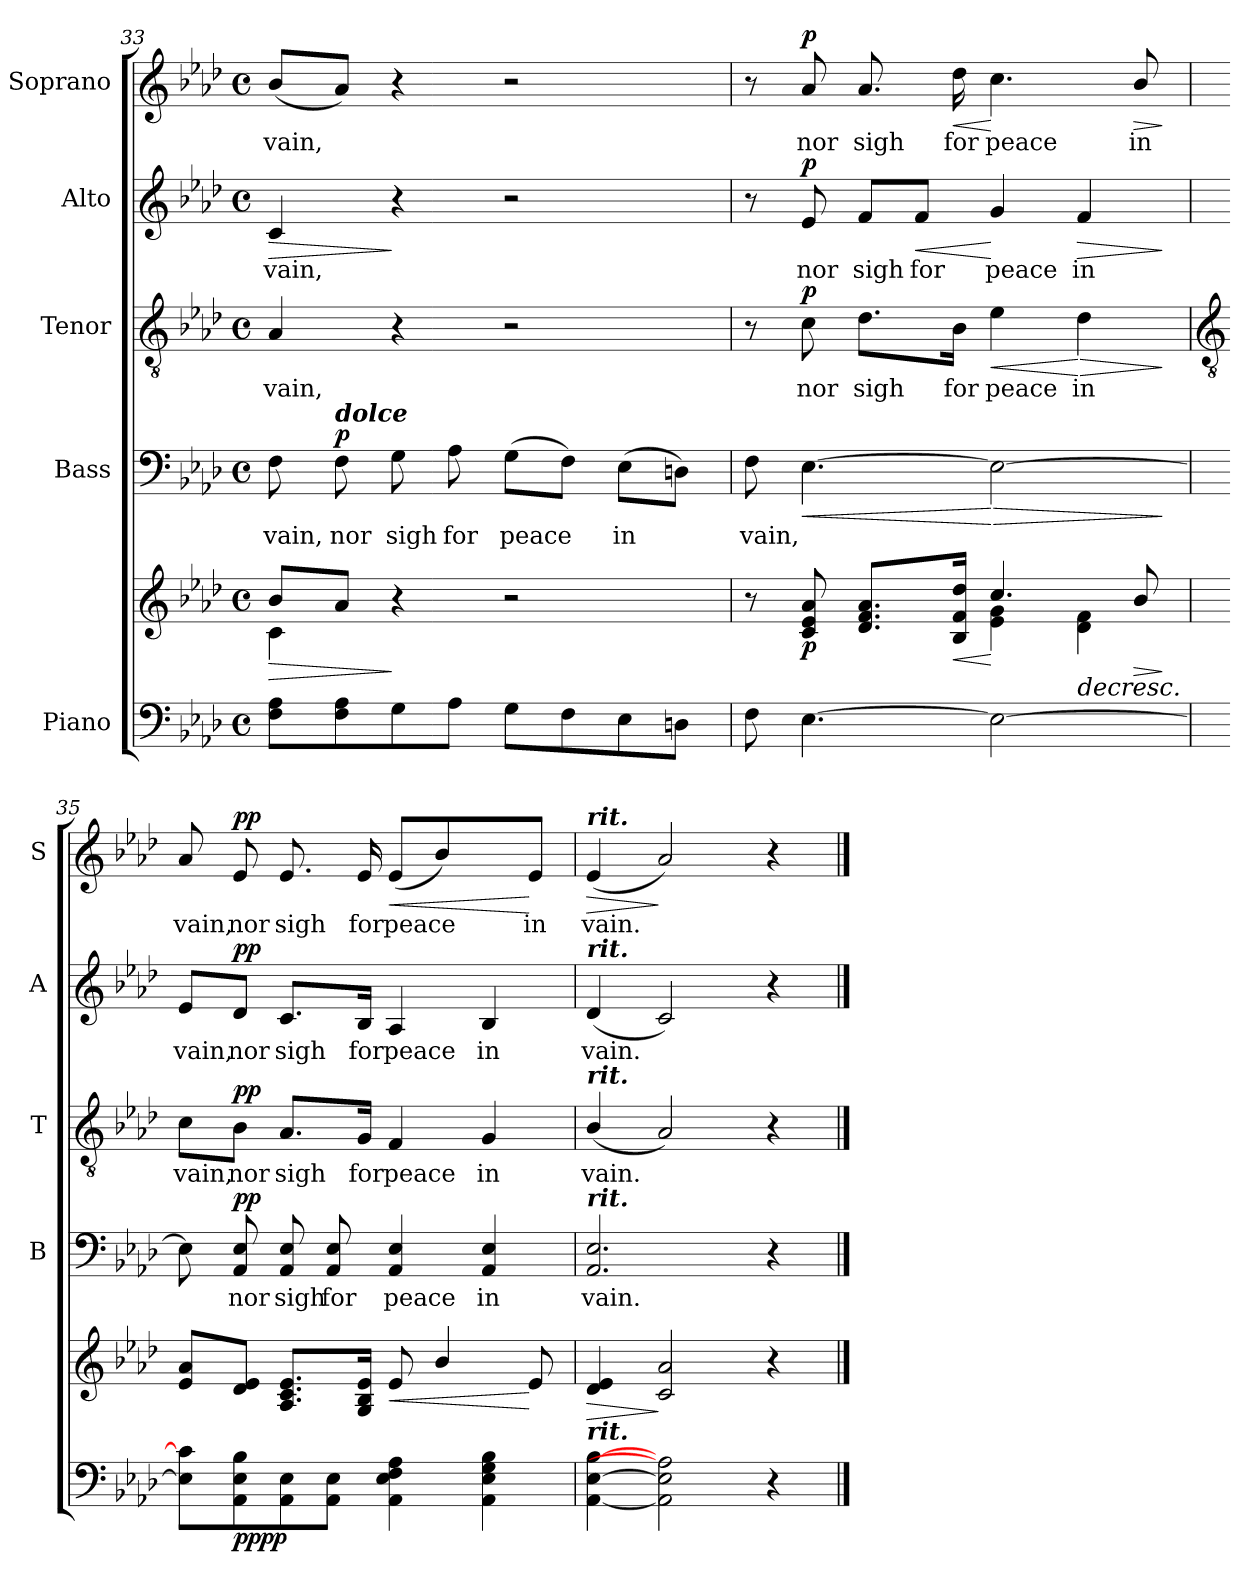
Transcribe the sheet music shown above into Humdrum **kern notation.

**kern	**kern	**dynam	**kern	**text	**dynam	**kern	**text	**dynam	**kern	**text	**dynam	**kern	**text	**dynam
*part5	*part5	*part5	*part4	*part4	*part4	*part3	*part3	*part3	*part2	*part2	*part2	*part1	*part1	*part1
*staff6	*staff5	*staff5/6	*staff4	*staff4	*staff4	*staff3	*staff3	*staff3	*staff2	*staff2	*staff2	*staff1	*staff1	*staff1
*I"Piano	*	*	*I"Bass	*	*	*I"Tenor	*	*	*I"Alto	*	*	*I"Soprano	*	*
*	*	*	*I'B	*	*	*I'T	*	*	*I'A	*	*	*I'S	*	*
*clefF4	*clefG2	*	*clefF4	*	*	*clefGv2	*	*	*clefG2	*	*	*clefG2	*	*
*k[b-e-a-d-]	*k[b-e-a-d-]	*	*k[b-e-a-d-]	*	*	*k[b-e-a-d-]	*	*	*k[b-e-a-d-]	*	*	*k[b-e-a-d-]	*	*
*A-:	*A-:	*	*A-:	*	*	*A-:	*	*	*A-:	*	*	*A-:	*	*
*M4/4	*M4/4	*	*M4/4	*	*	*M4/4	*	*	*M4/4	*	*	*M4/4	*	*
*met(c)	*met(c)	*	*met(c)	*	*	*met(c)	*	*	*met(c)	*	*	*met(c)	*	*
=33	=33	=33	=33	=33	=33	=33	=33	=33	=33	=33	=33	=33	=33	=33
*	*^	*	*	*	*	*	*	*	*	*	*	*	*	*
!	!	!	!LO:HP:b	!	!LO:LY:b	!	!	!LO:LY:b	!	!	!LO:LY:b	!LO:HP:b	!	!LO:LY:b	!
8F 8A-L	8b-/L	4c\	>	8F	vain,	.	4A-	vain,	.	4c	vain,	>	(<8b-L	vain,	.
!	!	!	!	!LO:TX:a:Bi:t=dolce	!	!	!	!	!	!	!	!	!	!	!
!	!	!	!	!	!LO:LY:b	!LO:DY:b	!	!	!	!	!	!	!	!	!
8F 8A-	8a-/J	.	.	8F	nor	p	.	.	.	.	.	.	8a-J)	.	.
!	!	!	!	!	!LO:LY:b	!	!	!	!	!	!	!	!	!	!
8G	4r	2.ryy	]	8G	sigh	.	4r	.	.	4r	.	]	4r	.	.
!	!	!	!	!	!LO:LY:b	!	!	!	!	!	!	!	!	!	!
8A-J	.	.	.	8A-	for	.	.	.	.	.	.	.	.	.	.
!	!	!	!	!	!LO:LY:b	!	!	!	!	!	!	!	!	!	!
8GL	2r	.	.	(>8GL	peace	.	2r	.	.	2r	.	.	2r	.	.
8F	.	.	.	8FJ)	.	.	.	.	.	.	.	.	.	.	.
!	!	!	!	!	!LO:LY:b	!	!	!	!	!	!	!	!	!	!
8E-	.	.	.	(>8E-L	in	.	.	.	.	.	.	.	.	.	.
8DnJ	.	.	.	8DnJ)	.	.	.	.	.	.	.	.	.	.	.
=34	=34	=34	=34	=34	=34	=34	=34	=34	=34	=34	=34	=34	=34	=34	=34
!	!	!	!	!	!LO:LY:b	!	!	!	!	!	!	!	!	!	!
8F	8r	2ryy	.	8FL	vain,	.	8r	.	.	8r	.	.	8r	.	.
!	!	!	!LO:DY:b	!	!	!LO:HP:b	!	!LO:LY:b	!LO:DY:b	!	!LO:LY:b	!LO:DY:b	!	!LO:LY:b	!LO:DY:b
[4.E-	8c/ 8e-/ 8a-/	.	p	[4.E-	.	<	8c	nor	p	8e-	nor	p	8a-	nor	p
!	!	!	!	!	!	!	!	!LO:LY:b	!	!	!LO:LY:b	!	!	!LO:LY:b	!
.	8.d-/ 8.f/ 8.a-/L	.	.	.	.	.	8.d-\L	sigh	.	8f/L	sigh	.	8.a-	sigh	.
!	!	!	!	!	!	!	!	!	!	!	!LO:LY:b	!LO:HP:b	!	!	!
.	.	.	.	.	.	.	.	.	.	8f/J	for	<	.	.	.
!	!	!	!LO:HP:b	!	!	!	!	!LO:LY:b	!	!	!	!	!	!LO:LY:b	!LO:HP:b
.	16B-/ 16f/ 16dd-/J	.	<	.	.	.	16B-\Jk	for	.	.	.	.	16dd-	for	<
!	!	!	!	!	!	!LO:HP:n=1:b	!	!LO:LY:b	!LO:HP:b	!	!LO:LY:b	!	!	!LO:LY:b	!
2E-_	4.cc/	4e-\ 4g\	[	2E-_	.	[ >	4e-	peace	<	4g	peace	[	4.cc	peace	[
!	!	!	!LO:HP:b	!	!	!	!	!LO:LY:b	!LO:HP:n=1:b	!	!LO:LY:b	!LO:HP:b	!	!	!
.	.	4d-\ 4f\	>	.	.	.	4d-	in	[ >	4f	in	>	.	.	.
!	!	!	!LO:HP:b	!	!	!	!	!	!	!	!	!	!	!LO:LY:b	!LO:HP:b
.	8b-/	.	>	.	.	.	.	.	.	.	.	.	8b-/	in	>
*	*v	*v	*	*	*	*	*	*	*	*	*	*	*	*	*
.	.	] ]	.	.	]	.	.	]	.	.	]	.	.	]
!!LO:LB:g=z
=35	=35	=35	=35	=35	=35	=35	=35	=35	=35	=35	=35	=35	=35	=35
*	*	*	*	*	*	*clefGv2	*	*	*	*	*	*	*	*
!	!	!	!	!	!	!	!LO:LY:b	!	!	!LO:LY:b	!	!	!LO:LY:b	!
8E-] 8c]L	8e- 8a-L	.	8E-]	.	.	8c\L	vain,	.	8e-/L	vain,	.	8a-	vain,	.
!	!	!LO:DY:b=2	!	!LO:LY:b	!	!	!LO:LY:b	!	!	!LO:LY:b	!	!	!LO:LY:b	!
!	!	!LO:DY:n=1:b	!	!	!LO:DY:b	!	!	!LO:DY:b	!	!	!LO:DY:b	!	!	!LO:DY:b
8AA- 8E- 8B-	8d- 8e-J	pp pp	8AA- 8E-	nor	pp	8B-\J	nor	pp	8d-/J	nor	pp	8e-	nor	pp
!	!	!	!	!LO:LY:b	!	!	!LO:LY:b	!	!	!LO:LY:b	!	!	!LO:LY:b	!
8AA- 8E-	8.A- 8.c 8.e-L	.	8AA- 8E-	sigh	.	8.A-/L	sigh	.	8.c/L	sigh	.	8.e-	sigh	.
!	!	!	!	!LO:LY:b	!	!	!	!	!	!	!	!	!	!
8AA- 8E-J	.	.	8AA- 8E-	for	.	.	.	.	.	.	.	.	.	.
!	!	!	!	!	!	!	!LO:LY:b	!	!	!LO:LY:b	!	!	!LO:LY:b	!
.	16G 16B- 16e-J	.	.	.	.	16G/Jk	for	.	16B-/Jk	for	.	16e-	for	.
!	!	!LO:HP:b	!	!LO:LY:b	!	!	!LO:LY:b	!	!	!LO:LY:b	!	!	!LO:LY:b	!LO:HP:b
4AA- 4E- 4F 4A-	8e-	<	4AA- 4E-	peace	.	4F	peace	.	4A-	peace	.	(<8e-L	peace	<
.	4b-/	.	.	.	.	.	.	.	.	.	.	4b-/)	.	.
!	!	!	!	!LO:LY:b	!	!	!LO:LY:b	!	!	!LO:LY:b	!	!	!	!
4AA- 4E- 4G 4B-	.	.	4AA- 4E-	in	.	4G	in	.	4B-	in	.	.	.	.
!	!	!	!	!	!	!	!	!	!	!	!	!	!LO:LY:b	!
.	8e-	[	.	.	.	.	.	.	.	.	.	8e-J	in	[
=36	=36	=36	=36	=36	=36	=36	=36	=36	=36	=36	=36	=36	=36	=36
!	!	!	!	!	!	!	!	!	!	!	!	!LO:TX:a:Bi:t=rit.	!	!
!	!	!	!	!	!	!	!	!	!LO:TX:a:Bi:t=rit.	!	!	!	!	!
!	!	!	!	!	!	!LO:TX:a:Bi:t=rit.	!	!	!	!	!	!	!	!
!	!	!	!LO:TX:a:Bi:t=rit.	!	!	!	!	!	!	!	!	!	!	!
!	!LO:TX:b:Bi:t=rit.	!	!	!	!	!	!	!	!	!	!	!	!	!
!	!	!LO:HP:b	!	!LO:LY:b	!	!	!LO:LY:b	!	!	!LO:LY:b	!	!	!LO:LY:b	!LO:HP:b
[4AA- [4E- [4B-	4d- 4e-	>	2.AA- 2.E-	vain.	.	(<4B-/	vain.	.	(<4d-	vain.	.	(<4e-	vain.	>
2AA-] 2E-] 2A-]	2c 2a-	]	.	.	.	2A-)	.	.	2c)	.	.	2a-)	.	]
4r	4r	.	4r	.	.	4r	.	.	4r	.	.	4r	.	.
==	==	==	==	==	==	==	==	==	==	==	==	==	==	==
*-	*-	*-	*-	*-	*-	*-	*-	*-	*-	*-	*-	*-	*-	*-
